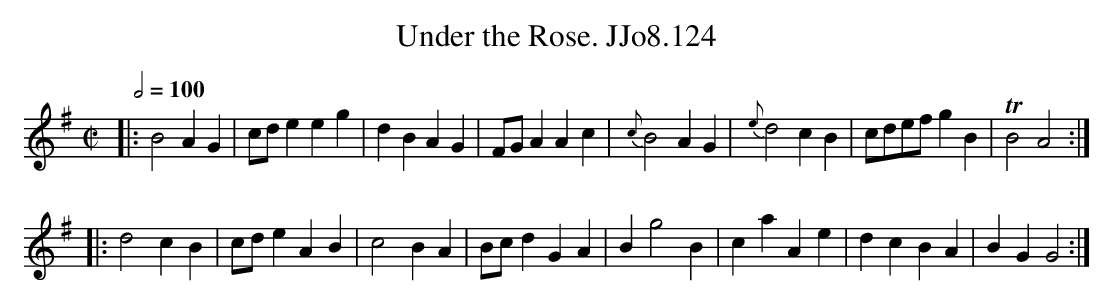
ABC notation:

X:1
T:Under the Rose. JJo8.124
M:C|
L:1/4
Q:1/2=100
K:G
|:B2AG|c/d/eeg|dBAG|F/G/AAc|{c}B2AG|{e}d2cB|c/d/e/f/gB|TB2A2:|
|:d2cB|c/d/eAB|c2BA|B/c/dGA|Bg2B|caAe|dcBA|BGG2:|
